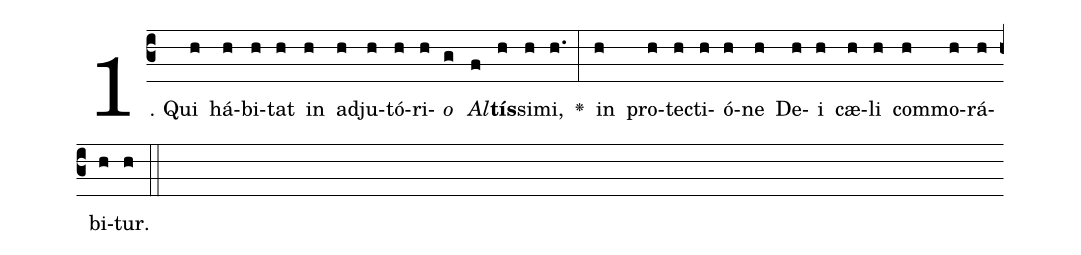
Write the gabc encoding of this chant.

%%
(c3)1. Qui(h) há(h)bi(h)tat(h) in(h) ad(h)ju(h)tó(h)ri(h)<i>o</i>(g) <i>Al</i>(f)<b>tís</b>(h)si(h)mi,(h.) <v>\greheightstar</v>(:) in(h) pro(h)te(h)cti(h)ó(h)ne(h) De(h)i(h) cæ(h)li(h) com(h)mo(h)rá(h)bi(h)tur.(h) (::)
%<i>Flex :</i>()  in(h) di(h)e, †(f. h h h  ::)
